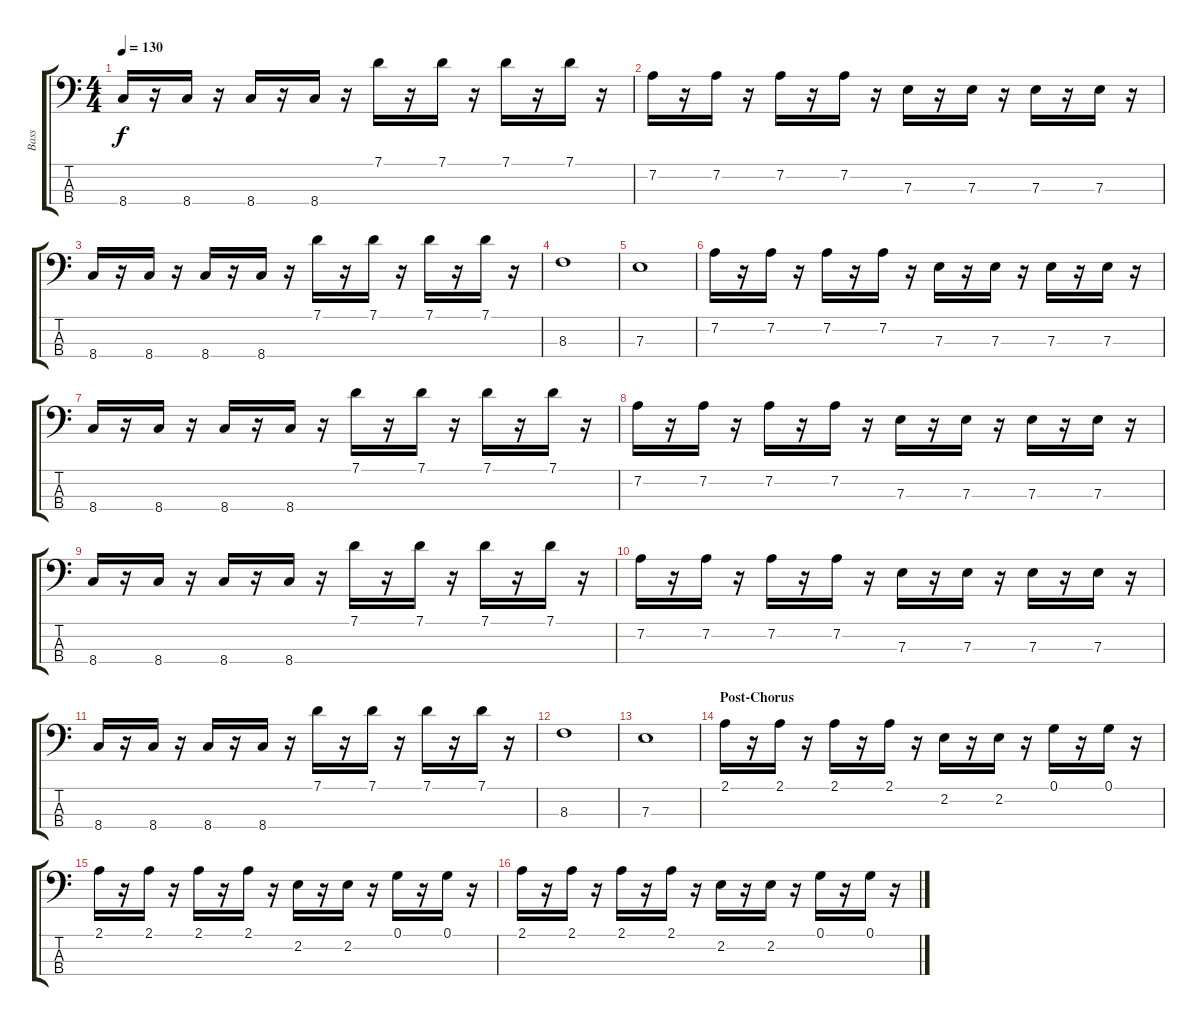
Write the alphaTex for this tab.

\track ("Bass" "Bass") {instrument electricbasspick}
\staff {score tabs}
\tuning (G2 D2 A1 E1) {hide}
\ts (4 4)
\tempo 130
\clef f4
\ks c
8.4.16{dy f} r.16 8.4.16 r.16 8.4.16 r.16 8.4.16 r.16 7.1.16 r.16 7.1.16 r.16 7.1.16 r.16 7.1.16 r.16 |
7.2.16 r.16 7.2.16 r.16 7.2.16 r.16 7.2.16 r.16 7.3.16 r.16 7.3.16 r.16 7.3.16 r.16 7.3.16 r.16 |
8.4.16 r.16 8.4.16 r.16 8.4.16 r.16 8.4.16 r.16 7.1.16 r.16 7.1.16 r.16 7.1.16 r.16 7.1.16 r.16 |
8.3.1 |
7.3.1 |
7.2.16 r.16 7.2.16 r.16 7.2.16 r.16 7.2.16 r.16 7.3.16 r.16 7.3.16 r.16 7.3.16 r.16 7.3.16 r.16 |
8.4.16 r.16 8.4.16 r.16 8.4.16 r.16 8.4.16 r.16 7.1.16 r.16 7.1.16 r.16 7.1.16 r.16 7.1.16 r.16 |
7.2.16 r.16 7.2.16 r.16 7.2.16 r.16 7.2.16 r.16 7.3.16 r.16 7.3.16 r.16 7.3.16 r.16 7.3.16 r.16 |
8.4.16 r.16 8.4.16 r.16 8.4.16 r.16 8.4.16 r.16 7.1.16 r.16 7.1.16 r.16 7.1.16 r.16 7.1.16 r.16 |
7.2.16 r.16 7.2.16 r.16 7.2.16 r.16 7.2.16 r.16 7.3.16 r.16 7.3.16 r.16 7.3.16 r.16 7.3.16 r.16 |
8.4.16 r.16 8.4.16 r.16 8.4.16 r.16 8.4.16 r.16 7.1.16 r.16 7.1.16 r.16 7.1.16 r.16 7.1.16 r.16 |
8.3.1 |
7.3.1 |
\section ("" "Post-Chorus")
2.1.16 r.16 2.1.16 r.16 2.1.16 r.16 2.1.16 r.16 2.2.16 r.16 2.2.16 r.16 0.1.16 r.16 0.1.16 r.16 |
2.1.16 r.16 2.1.16 r.16 2.1.16 r.16 2.1.16 r.16 2.2.16 r.16 2.2.16 r.16 0.1.16 r.16 0.1.16 r.16 |
2.1.16 r.16 2.1.16 r.16 2.1.16 r.16 2.1.16 r.16 2.2.16 r.16 2.2.16 r.16 0.1.16 r.16 0.1.16 r.16
